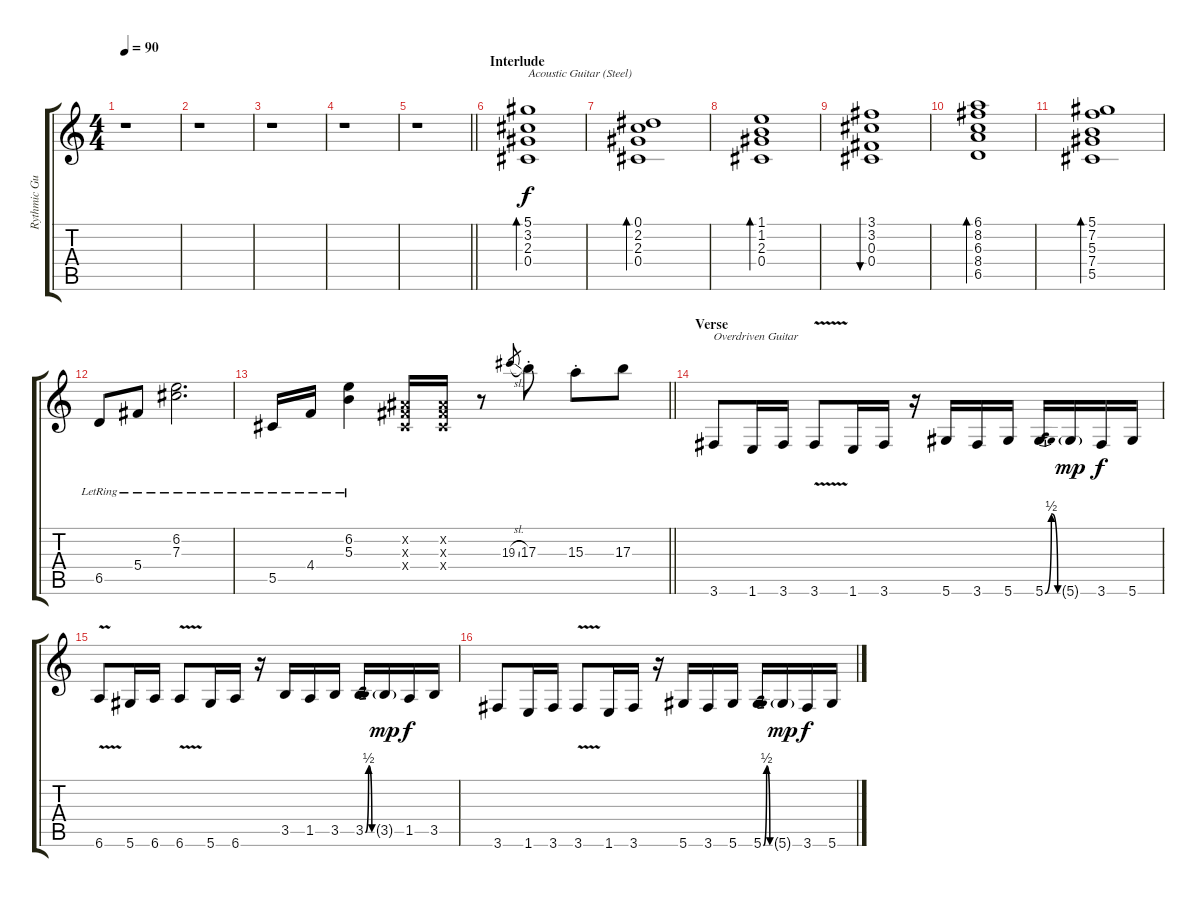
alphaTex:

\track ("Rythmic Guitars" "Rythmic Gu") {instrument acousticguitarsteel}
\staff {score tabs}
\tuning (Eb4 Bb3 Gb3 Db3 Ab2 Eb2) {hide}
\ts (4 4)
\tempo 90
\clef g2
\ks c
r.1{dy f} |
r.1 |
r.1 |
r.1 |
\barLineRight lightlight
r.1 |
\section ("" "Interlude")
(5.1 3.2 2.3 0.4).1{bd 240 txt "Acoustic Guitar (Steel)" instrument acousticguitarsteel} |
(0.1 2.2 2.3 0.4).1{bd 240} |
(1.1 1.2 2.3 0.4).1{bd 240} |
(3.1 3.2 0.3 0.4).1{bu 240} |
(6.1 8.2 6.3 8.4 6.5).1{bd 240} |
(5.1 7.2 5.3 7.4 5.5).1{bd 240} |
6.5{lr}.8 5.4{lr}.8 (6.2{lr} 7.3{lr}).2{d} |
\barLineRight lightlight
5.5{lr}.16 4.4{lr}.16 (6.2{lr} 5.3{lr}).4 (0.2{x} 0.3{x} 0.4{x}).16 (0.2{x} 0.3{x} 0.4{x}).16 r.8 19.3{sl}.8{gr} 17.3{st}.8 15.3{st}.8 17.3.8 |
\section ("" "Verse")
3.6.8{txt "Overdriven Guitar" instrument overdrivenguitar} 1.6.16 3.6.16 3.6{v}.8 1.6.16 3.6.16 r.16 5.6.16 3.6.16 5.6.16 5.6{be (bendrelease 0 0 30 2 30 2 60 0)}.16 5.6{g}.16{dy mp} 3.6.16{dy f} 5.6.16 |
6.6{v}.8 5.6.16 6.6.16 6.6{v}.8 5.6.16 6.6.16 r.16 3.5.16 1.5.16 3.5.16 3.5{be (bendrelease 0 0 30 2 30 2 60 0)}.16 3.5{g}.16{dy mp} 1.5.16{dy f} 3.5.16 |
3.6.8 1.6.16 3.6.16 3.6{v}.8 1.6.16 3.6.16 r.16 5.6.16 3.6.16 5.6.16 5.6{be (bendrelease 0 0 30 2 30 2 60 0)}.16 5.6{g}.16{dy mp} 3.6.16{dy f} 5.6.16
